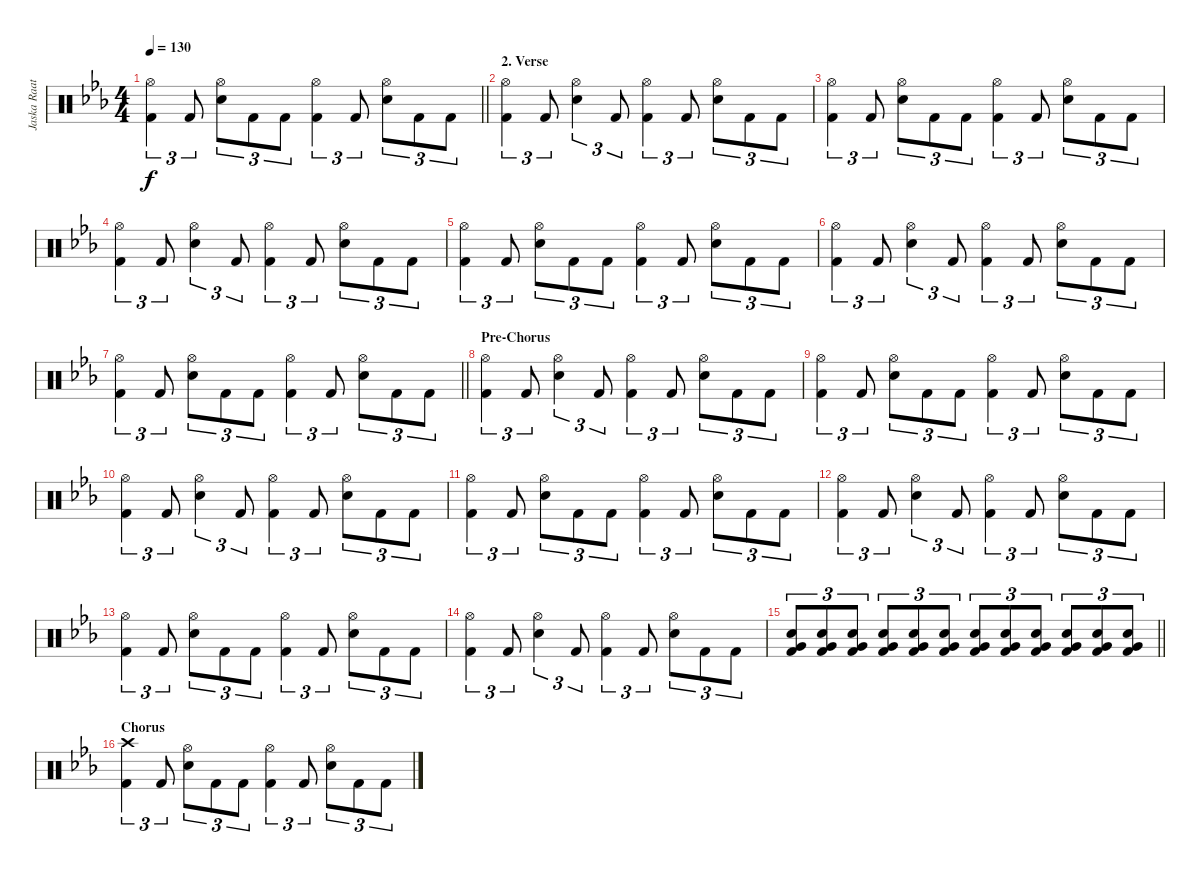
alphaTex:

\track ("Jaska Raatikainen" "Jaska Raat") {instrument percussion}
\staff {score}
\articulation defaults
\ts (4 4)
\tempo 130
\clef neutral
\barLineRight lightlight
\ks eb
("Hi-Hat (open)" "Kick (hit) 2").4{tu (3 2) dy f} "Kick (hit) 2".8{tu (3 2)} ("Hi-Hat (open)" "Snare (hit) 2").8{tu (3 2)} "Kick (hit) 2".8{tu (3 2)} "Kick (hit) 2".8{tu (3 2)} ("Hi-Hat (open)" "Kick (hit) 2").4{tu (3 2)} "Kick (hit) 2".8{tu (3 2)} ("Hi-Hat (open)" "Snare (hit) 2").8{tu (3 2)} "Kick (hit) 2".8{tu (3 2)} "Kick (hit) 2".8{tu (3 2)} |
\section ("" "2. Verse")
("Hi-Hat (open)" "Kick (hit) 2").4{tu (3 2)} "Kick (hit) 2".8{tu (3 2)} ("Hi-Hat (open)" "Snare (hit) 2").4{tu (3 2)} "Kick (hit) 2".8{tu (3 2)} ("Hi-Hat (open)" "Kick (hit) 2").4{tu (3 2)} "Kick (hit) 2".8{tu (3 2)} ("Hi-Hat (open)" "Snare (hit) 2").8{tu (3 2)} "Kick (hit) 2".8{tu (3 2)} "Kick (hit) 2".8{tu (3 2)} |
("Hi-Hat (open)" "Kick (hit) 2").4{tu (3 2)} "Kick (hit) 2".8{tu (3 2)} ("Hi-Hat (open)" "Snare (hit) 2").8{tu (3 2)} "Kick (hit) 2".8{tu (3 2)} "Kick (hit) 2".8{tu (3 2)} ("Hi-Hat (open)" "Kick (hit) 2").4{tu (3 2)} "Kick (hit) 2".8{tu (3 2)} ("Hi-Hat (open)" "Snare (hit) 2").8{tu (3 2)} "Kick (hit) 2".8{tu (3 2)} "Kick (hit) 2".8{tu (3 2)} |
("Hi-Hat (open)" "Kick (hit) 2").4{tu (3 2)} "Kick (hit) 2".8{tu (3 2)} ("Hi-Hat (open)" "Snare (hit) 2").4{tu (3 2)} "Kick (hit) 2".8{tu (3 2)} ("Hi-Hat (open)" "Kick (hit) 2").4{tu (3 2)} "Kick (hit) 2".8{tu (3 2)} ("Hi-Hat (open)" "Snare (hit) 2").8{tu (3 2)} "Kick (hit) 2".8{tu (3 2)} "Kick (hit) 2".8{tu (3 2)} |
("Hi-Hat (open)" "Kick (hit) 2").4{tu (3 2)} "Kick (hit) 2".8{tu (3 2)} ("Hi-Hat (open)" "Snare (hit) 2").8{tu (3 2)} "Kick (hit) 2".8{tu (3 2)} "Kick (hit) 2".8{tu (3 2)} ("Hi-Hat (open)" "Kick (hit) 2").4{tu (3 2)} "Kick (hit) 2".8{tu (3 2)} ("Hi-Hat (open)" "Snare (hit) 2").8{tu (3 2)} "Kick (hit) 2".8{tu (3 2)} "Kick (hit) 2".8{tu (3 2)} |
("Hi-Hat (open)" "Kick (hit) 2").4{tu (3 2)} "Kick (hit) 2".8{tu (3 2)} ("Hi-Hat (open)" "Snare (hit) 2").4{tu (3 2)} "Kick (hit) 2".8{tu (3 2)} ("Hi-Hat (open)" "Kick (hit) 2").4{tu (3 2)} "Kick (hit) 2".8{tu (3 2)} ("Hi-Hat (open)" "Snare (hit) 2").8{tu (3 2)} "Kick (hit) 2".8{tu (3 2)} "Kick (hit) 2".8{tu (3 2)} |
\barLineRight lightlight
("Hi-Hat (open)" "Kick (hit) 2").4{tu (3 2)} "Kick (hit) 2".8{tu (3 2)} ("Hi-Hat (open)" "Snare (hit) 2").8{tu (3 2)} "Kick (hit) 2".8{tu (3 2)} "Kick (hit) 2".8{tu (3 2)} ("Hi-Hat (open)" "Kick (hit) 2").4{tu (3 2)} "Kick (hit) 2".8{tu (3 2)} ("Hi-Hat (open)" "Snare (hit) 2").8{tu (3 2)} "Kick (hit) 2".8{tu (3 2)} "Kick (hit) 2".8{tu (3 2)} |
\section ("" "Pre-Chorus")
("Hi-Hat (open)" "Kick (hit) 2").4{tu (3 2)} "Kick (hit) 2".8{tu (3 2)} ("Hi-Hat (open)" "Snare (hit) 2").4{tu (3 2)} "Kick (hit) 2".8{tu (3 2)} ("Hi-Hat (open)" "Kick (hit) 2").4{tu (3 2)} "Kick (hit) 2".8{tu (3 2)} ("Hi-Hat (open)" "Snare (hit) 2").8{tu (3 2)} "Kick (hit) 2".8{tu (3 2)} "Kick (hit) 2".8{tu (3 2)} |
("Hi-Hat (open)" "Kick (hit) 2").4{tu (3 2)} "Kick (hit) 2".8{tu (3 2)} ("Hi-Hat (open)" "Snare (hit) 2").8{tu (3 2)} "Kick (hit) 2".8{tu (3 2)} "Kick (hit) 2".8{tu (3 2)} ("Hi-Hat (open)" "Kick (hit) 2").4{tu (3 2)} "Kick (hit) 2".8{tu (3 2)} ("Hi-Hat (open)" "Snare (hit) 2").8{tu (3 2)} "Kick (hit) 2".8{tu (3 2)} "Kick (hit) 2".8{tu (3 2)} |
("Hi-Hat (open)" "Kick (hit) 2").4{tu (3 2)} "Kick (hit) 2".8{tu (3 2)} ("Hi-Hat (open)" "Snare (hit) 2").4{tu (3 2)} "Kick (hit) 2".8{tu (3 2)} ("Hi-Hat (open)" "Kick (hit) 2").4{tu (3 2)} "Kick (hit) 2".8{tu (3 2)} ("Hi-Hat (open)" "Snare (hit) 2").8{tu (3 2)} "Kick (hit) 2".8{tu (3 2)} "Kick (hit) 2".8{tu (3 2)} |
("Hi-Hat (open)" "Kick (hit) 2").4{tu (3 2)} "Kick (hit) 2".8{tu (3 2)} ("Hi-Hat (open)" "Snare (hit) 2").8{tu (3 2)} "Kick (hit) 2".8{tu (3 2)} "Kick (hit) 2".8{tu (3 2)} ("Hi-Hat (open)" "Kick (hit) 2").4{tu (3 2)} "Kick (hit) 2".8{tu (3 2)} ("Hi-Hat (open)" "Snare (hit) 2").8{tu (3 2)} "Kick (hit) 2".8{tu (3 2)} "Kick (hit) 2".8{tu (3 2)} |
("Hi-Hat (open)" "Kick (hit) 2").4{tu (3 2)} "Kick (hit) 2".8{tu (3 2)} ("Hi-Hat (open)" "Snare (hit) 2").4{tu (3 2)} "Kick (hit) 2".8{tu (3 2)} ("Hi-Hat (open)" "Kick (hit) 2").4{tu (3 2)} "Kick (hit) 2".8{tu (3 2)} ("Hi-Hat (open)" "Snare (hit) 2").8{tu (3 2)} "Kick (hit) 2".8{tu (3 2)} "Kick (hit) 2".8{tu (3 2)} |
("Hi-Hat (open)" "Kick (hit) 2").4{tu (3 2)} "Kick (hit) 2".8{tu (3 2)} ("Hi-Hat (open)" "Snare (hit) 2").8{tu (3 2)} "Kick (hit) 2".8{tu (3 2)} "Kick (hit) 2".8{tu (3 2)} ("Hi-Hat (open)" "Kick (hit) 2").4{tu (3 2)} "Kick (hit) 2".8{tu (3 2)} ("Hi-Hat (open)" "Snare (hit) 2").8{tu (3 2)} "Kick (hit) 2".8{tu (3 2)} "Kick (hit) 2".8{tu (3 2)} |
("Hi-Hat (open)" "Kick (hit) 2").4{tu (3 2)} "Kick (hit) 2".8{tu (3 2)} ("Hi-Hat (open)" "Snare (hit) 2").4{tu (3 2)} "Kick (hit) 2".8{tu (3 2)} ("Hi-Hat (open)" "Kick (hit) 2").4{tu (3 2)} "Kick (hit) 2".8{tu (3 2)} ("Hi-Hat (open)" "Snare (hit) 2").8{tu (3 2)} "Kick (hit) 2".8{tu (3 2)} "Kick (hit) 2".8{tu (3 2)} |
\barLineRight lightlight
("Snare (hit) 2" "Very Low Tom (hit)" "Kick (hit) 2").8{tu (3 2)} ("Snare (hit) 2" "Very Low Tom (hit)" "Kick (hit) 2").8{tu (3 2)} ("Snare (hit) 2" "Very Low Tom (hit)" "Kick (hit) 2").8{tu (3 2)} ("Snare (hit) 2" "Very Low Tom (hit)" "Kick (hit) 2").8{tu (3 2)} ("Snare (hit) 2" "Very Low Tom (hit)" "Kick (hit) 2").8{tu (3 2)} ("Snare (hit) 2" "Very Low Tom (hit)" "Kick (hit) 2").8{tu (3 2)} ("Snare (hit) 2" "Very Low Tom (hit)" "Kick (hit) 2").8{tu (3 2)} ("Snare (hit) 2" "Very Low Tom (hit)" "Kick (hit) 2").8{tu (3 2)} ("Snare (hit) 2" "Very Low Tom (hit)" "Kick (hit) 2").8{tu (3 2)} ("Snare (hit) 2" "Very Low Tom (hit)" "Kick (hit) 2").8{tu (3 2)} ("Snare (hit) 2" "Very Low Tom (hit)" "Kick (hit) 2").8{tu (3 2)} ("Snare (hit) 2" "Very Low Tom (hit)" "Kick (hit) 2").8{tu (3 2)} |
\section ("" "Chorus")
("Crash high (hit)" "Kick (hit) 2").4{tu (3 2)} "Kick (hit) 2".8{tu (3 2)} ("Hi-Hat (open)" "Snare (hit) 2").8{tu (3 2)} "Kick (hit) 2".8{tu (3 2)} "Kick (hit) 2".8{tu (3 2)} ("Hi-Hat (open)" "Kick (hit) 2").4{tu (3 2)} "Kick (hit) 2".8{tu (3 2)} ("Hi-Hat (open)" "Snare (hit) 2").8{tu (3 2)} "Kick (hit) 2".8{tu (3 2)} "Kick (hit) 2".8{tu (3 2)}
